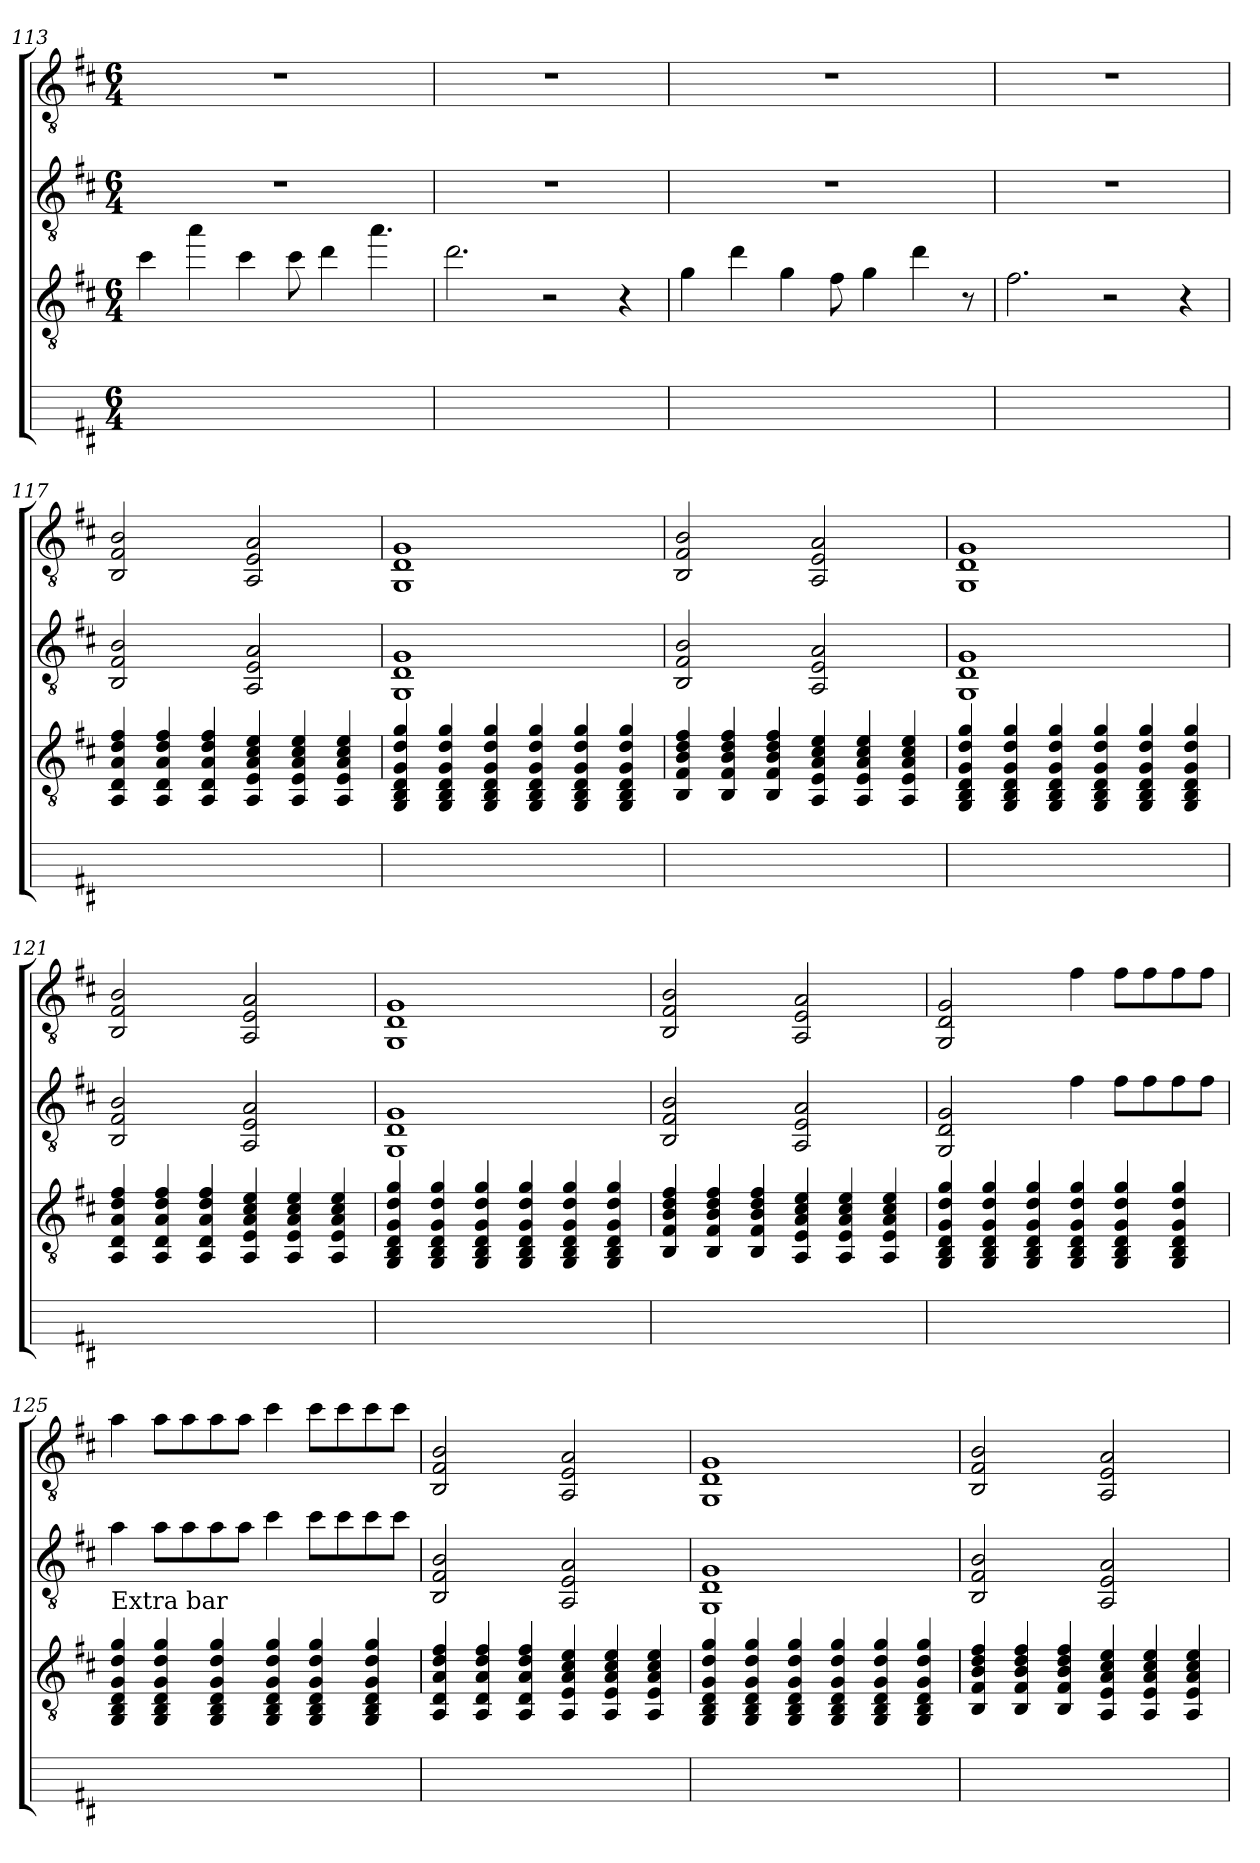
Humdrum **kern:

**kern	**kern	**kern	**kern
*part4	*part3	*part2	*part1
*staff4	*staff3	*staff2	*staff1
*	*clefGv2	*clefGv2	*clefGv2
*k[f#c#]	*k[f#c#]	*k[f#c#]	*k[f#c#]
*M6/4	*M6/4	*M6/4	*M6/4
=113	=113	=113	=113
1.ryy	4cc#\	1.r	1.r
.	4aa\	.	.
.	4cc#\	.	.
.	8cc#\	.	.
.	4dd\	.	.
.	4.aa\	.	.
=114	=114	=114	=114
1.ryy	2.dd\	1.r	1.r
.	2r	.	.
.	4r	.	.
=115	=115	=115	=115
1.ryy	4g\	1.r	1.r
.	4dd\	.	.
.	4g\	.	.
.	8f#\	.	.
.	4g\	.	.
.	4dd\	.	.
.	8r	.	.
=116	=116	=116	=116
1.ryy	2.f#\	1.r	1.r
.	2r	.	.
.	4r	.	.
!!LO:LB:g=z
=117	=117	=117	=117
!	!	!LO:N:vis=2	!LO:N:vis=2
1.ryy	4AA/ 4D/ 4A/ 4d/ 4f#/	2.BB 2.F# 2.B	2.BB 2.F# 2.B
.	4AA/ 4D/ 4A/ 4d/ 4f#/	.	.
.	4AA/ 4D/ 4A/ 4d/ 4f#/	.	.
!	!	!LO:N:vis=2	!LO:N:vis=2
.	4AA/ 4E/ 4A/ 4c#/ 4e/	2.AA 2.E 2.A	2.AA 2.E 2.A
.	4AA/ 4E/ 4A/ 4c#/ 4e/	.	.
.	4AA/ 4E/ 4A/ 4c#/ 4e/	.	.
=118	=118	=118	=118
!	!	!LO:N:vis=1	!LO:N:vis=1
1.ryy	4GG/ 4BB/ 4D/ 4G/ 4d/ 4g/	1.GG 1.D 1.G	1.GG 1.D 1.G
.	4GG/ 4BB/ 4D/ 4G/ 4d/ 4g/	.	.
.	4GG/ 4BB/ 4D/ 4G/ 4d/ 4g/	.	.
.	4GG/ 4BB/ 4D/ 4G/ 4d/ 4g/	.	.
.	4GG/ 4BB/ 4D/ 4G/ 4d/ 4g/	.	.
.	4GG/ 4BB/ 4D/ 4G/ 4d/ 4g/	.	.
=119	=119	=119	=119
!	!	!LO:N:vis=2	!LO:N:vis=2
1.ryy	4BB/ 4F#/ 4B/ 4d/ 4f#/	2.BB 2.F# 2.B	2.BB 2.F# 2.B
.	4BB/ 4F#/ 4B/ 4d/ 4f#/	.	.
.	4BB/ 4F#/ 4B/ 4d/ 4f#/	.	.
!	!	!LO:N:vis=2	!LO:N:vis=2
.	4AA/ 4E/ 4A/ 4c#/ 4e/	2.AA 2.E 2.A	2.AA 2.E 2.A
.	4AA/ 4E/ 4A/ 4c#/ 4e/	.	.
.	4AA/ 4E/ 4A/ 4c#/ 4e/	.	.
=120	=120	=120	=120
!	!	!LO:N:vis=1	!LO:N:vis=1
1.ryy	4GG/ 4BB/ 4D/ 4G/ 4d/ 4g/	1.GG 1.D 1.G	1.GG 1.D 1.G
.	4GG/ 4BB/ 4D/ 4G/ 4d/ 4g/	.	.
.	4GG/ 4BB/ 4D/ 4G/ 4d/ 4g/	.	.
.	4GG/ 4BB/ 4D/ 4G/ 4d/ 4g/	.	.
.	4GG/ 4BB/ 4D/ 4G/ 4d/ 4g/	.	.
.	4GG/ 4BB/ 4D/ 4G/ 4d/ 4g/	.	.
!!LO:LB:g=z
=121	=121	=121	=121
!	!	!LO:N:vis=2	!LO:N:vis=2
1.ryy	4AA/ 4D/ 4A/ 4d/ 4f#/	2.BB 2.F# 2.B	2.BB 2.F# 2.B
.	4AA/ 4D/ 4A/ 4d/ 4f#/	.	.
.	4AA/ 4D/ 4A/ 4d/ 4f#/	.	.
!	!	!LO:N:vis=2	!LO:N:vis=2
.	4AA/ 4E/ 4A/ 4c#/ 4e/	2.AA 2.E 2.A	2.AA 2.E 2.A
.	4AA/ 4E/ 4A/ 4c#/ 4e/	.	.
.	4AA/ 4E/ 4A/ 4c#/ 4e/	.	.
=122	=122	=122	=122
!	!	!LO:N:vis=1	!LO:N:vis=1
1.ryy	4GG/ 4BB/ 4D/ 4G/ 4d/ 4g/	1.GG 1.D 1.G	1.GG 1.D 1.G
.	4GG/ 4BB/ 4D/ 4G/ 4d/ 4g/	.	.
.	4GG/ 4BB/ 4D/ 4G/ 4d/ 4g/	.	.
.	4GG/ 4BB/ 4D/ 4G/ 4d/ 4g/	.	.
.	4GG/ 4BB/ 4D/ 4G/ 4d/ 4g/	.	.
.	4GG/ 4BB/ 4D/ 4G/ 4d/ 4g/	.	.
=123	=123	=123	=123
!	!	!LO:N:vis=2	!LO:N:vis=2
1.ryy	4BB/ 4F#/ 4B/ 4d/ 4f#/	2.BB 2.F# 2.B	2.BB 2.F# 2.B
.	4BB/ 4F#/ 4B/ 4d/ 4f#/	.	.
.	4BB/ 4F#/ 4B/ 4d/ 4f#/	.	.
!	!	!LO:N:vis=2	!LO:N:vis=2
.	4AA/ 4E/ 4A/ 4c#/ 4e/	2.AA 2.E 2.A	2.AA 2.E 2.A
.	4AA/ 4E/ 4A/ 4c#/ 4e/	.	.
.	4AA/ 4E/ 4A/ 4c#/ 4e/	.	.
=124	=124	=124	=124
!	!	!LO:N:vis=2	!LO:N:vis=2
1.ryy	4GG/ 4BB/ 4D/ 4G/ 4d/ 4g/	2.GG 2.D 2.G	2.GG 2.D 2.G
.	4GG/ 4BB/ 4D/ 4G/ 4d/ 4g/	.	.
.	4GG/ 4BB/ 4D/ 4G/ 4d/ 4g/	.	.
.	4GG/ 4BB/ 4D/ 4G/ 4d/ 4g/	4f#	4f#
.	4GG/ 4BB/ 4D/ 4G/ 4d/ 4g/	8f#\L	8f#\L
.	.	8f#\	8f#\
.	4GG/ 4BB/ 4D/ 4G/ 4d/ 4g/	8f#\	8f#\
.	.	8f#\J	8f#\J
=125	=125	=125	=125
!	!LO:TX:a:t=Extra bar	!	!
1.ryy	4GG/ 4BB/ 4D/ 4G/ 4d/ 4g/	4a	4a
.	4GG/ 4BB/ 4D/ 4G/ 4d/ 4g/	8a\L	8a\L
.	.	8a\	8a\
.	4GG/ 4BB/ 4D/ 4G/ 4d/ 4g/	8a\	8a\
.	.	8a\J	8a\J
.	4GG/ 4BB/ 4D/ 4G/ 4d/ 4g/	4cc#	4cc#
.	4GG/ 4BB/ 4D/ 4G/ 4d/ 4g/	8cc#\L	8cc#\L
.	.	8cc#\	8cc#\
.	4GG/ 4BB/ 4D/ 4G/ 4d/ 4g/	8cc#\	8cc#\
.	.	8cc#\J	8cc#\J
!!LO:LB:g=z
=126	=126	=126	=126
!	!	!LO:N:vis=2	!LO:N:vis=2
1.ryy	4AA/ 4D/ 4A/ 4d/ 4f#/	2.BB 2.F# 2.B	2.BB 2.F# 2.B
.	4AA/ 4D/ 4A/ 4d/ 4f#/	.	.
.	4AA/ 4D/ 4A/ 4d/ 4f#/	.	.
!	!	!LO:N:vis=2	!LO:N:vis=2
.	4AA/ 4E/ 4A/ 4c#/ 4e/	2.AA 2.E 2.A	2.AA 2.E 2.A
.	4AA/ 4E/ 4A/ 4c#/ 4e/	.	.
.	4AA/ 4E/ 4A/ 4c#/ 4e/	.	.
=127	=127	=127	=127
!	!	!LO:N:vis=1	!LO:N:vis=1
1.ryy	4GG/ 4BB/ 4D/ 4G/ 4d/ 4g/	1.GG 1.D 1.G	1.GG 1.D 1.G
.	4GG/ 4BB/ 4D/ 4G/ 4d/ 4g/	.	.
.	4GG/ 4BB/ 4D/ 4G/ 4d/ 4g/	.	.
.	4GG/ 4BB/ 4D/ 4G/ 4d/ 4g/	.	.
.	4GG/ 4BB/ 4D/ 4G/ 4d/ 4g/	.	.
.	4GG/ 4BB/ 4D/ 4G/ 4d/ 4g/	.	.
=128	=128	=128	=128
!	!	!LO:N:vis=2	!LO:N:vis=2
1.ryy	4BB/ 4F#/ 4B/ 4d/ 4f#/	2.BB 2.F# 2.B	2.BB 2.F# 2.B
.	4BB/ 4F#/ 4B/ 4d/ 4f#/	.	.
.	4BB/ 4F#/ 4B/ 4d/ 4f#/	.	.
!	!	!LO:N:vis=2	!LO:N:vis=2
.	4AA/ 4E/ 4A/ 4c#/ 4e/	2.AA 2.E 2.A	2.AA 2.E 2.A
.	4AA/ 4E/ 4A/ 4c#/ 4e/	.	.
.	4AA/ 4E/ 4A/ 4c#/ 4e/	.	.
=	=	=	=
*-	*-	*-	*-
